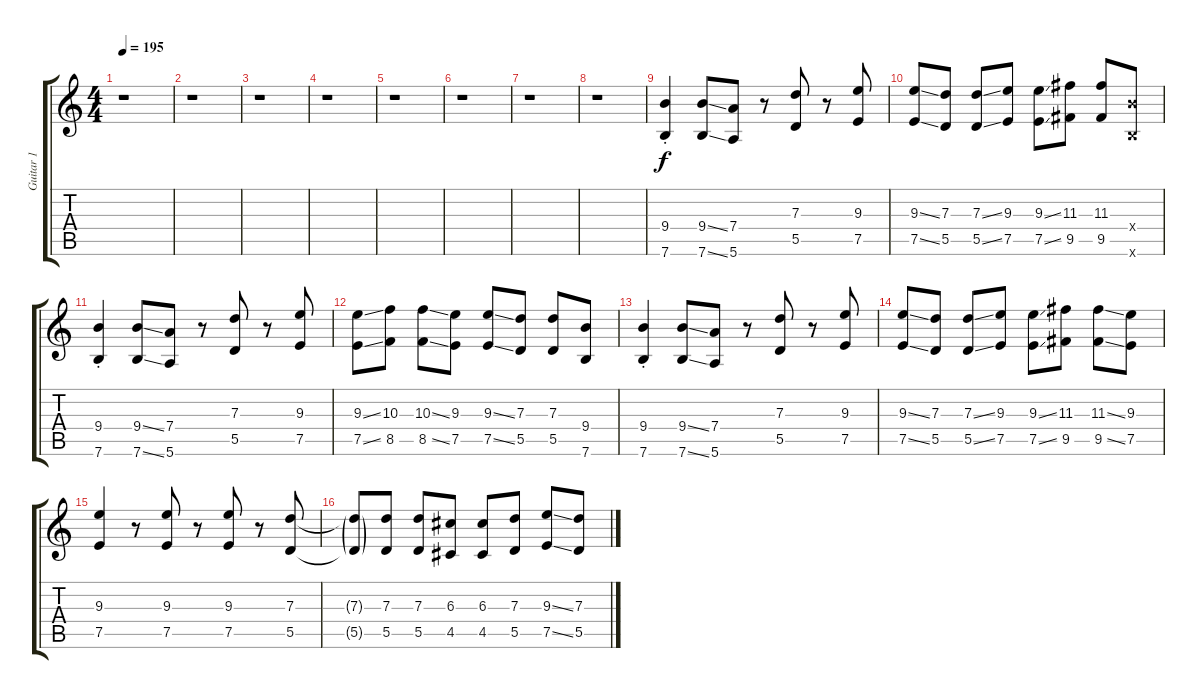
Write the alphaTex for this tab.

\track ("Guitar 1" "Guitar 1") {instrument overdrivenguitar}
\staff {score tabs}
\tuning (E4 B3 G3 D3 A2 E2) {hide}
\ts (4 4)
\tempo 195
\clef g2
\ks c
r.1{dy f} |
r.1 |
r.1 |
r.1 |
r.1 |
r.1 |
r.1 |
r.1 |
(9.4{st} 7.6{st}).4 (9.4{ss} 7.6{ss}).8 (7.4 5.6).8 r.8 (7.3 5.5).8 r.8 (9.3 7.5).8 |
(9.3{ss} 7.5{ss}).8 (7.3 5.5).8 (7.3{ss} 5.5{ss}).8 (9.3 7.5).8 (9.3{ss} 7.5{ss}).8 (11.3 9.5).8 (11.3 9.5).8 (9.4{x} 7.6{x}).8 |
(9.4{st} 7.6{st}).4 (9.4{ss} 7.6{ss}).8 (7.4 5.6).8 r.8 (7.3 5.5).8 r.8 (9.3 7.5).8 |
(9.3{ss} 7.5{ss}).8 (10.3 8.5).8 (10.3{ss} 8.5{ss}).8 (9.3 7.5).8 (9.3{ss} 7.5{ss}).8 (7.3 5.5).8 (7.3 5.5).8 (9.4 7.6).8 |
(9.4{st} 7.6{st}).4 (9.4{ss} 7.6{ss}).8 (7.4 5.6).8 r.8 (7.3 5.5).8 r.8 (9.3 7.5).8 |
(9.3{ss} 7.5{ss}).8 (7.3 5.5).8 (7.3{ss} 5.5{ss}).8 (9.3 7.5).8 (9.3{ss} 7.5{ss}).8 (11.3 9.5).8 (11.3{ss} 9.5{ss}).8 (9.3 7.5).8 |
(9.3 7.5).4 r.8 (9.3 7.5).8 r.8 (9.3 7.5).8 r.8 (7.3 5.5).8 |
(7.3{g t} 5.5{g t}).8 (7.3 5.5).8 (7.3 5.5).8 (6.3 4.5).8 (6.3 4.5).8 (7.3 5.5).8 (9.3{ss} 7.5{ss}).8 (7.3 5.5).8
